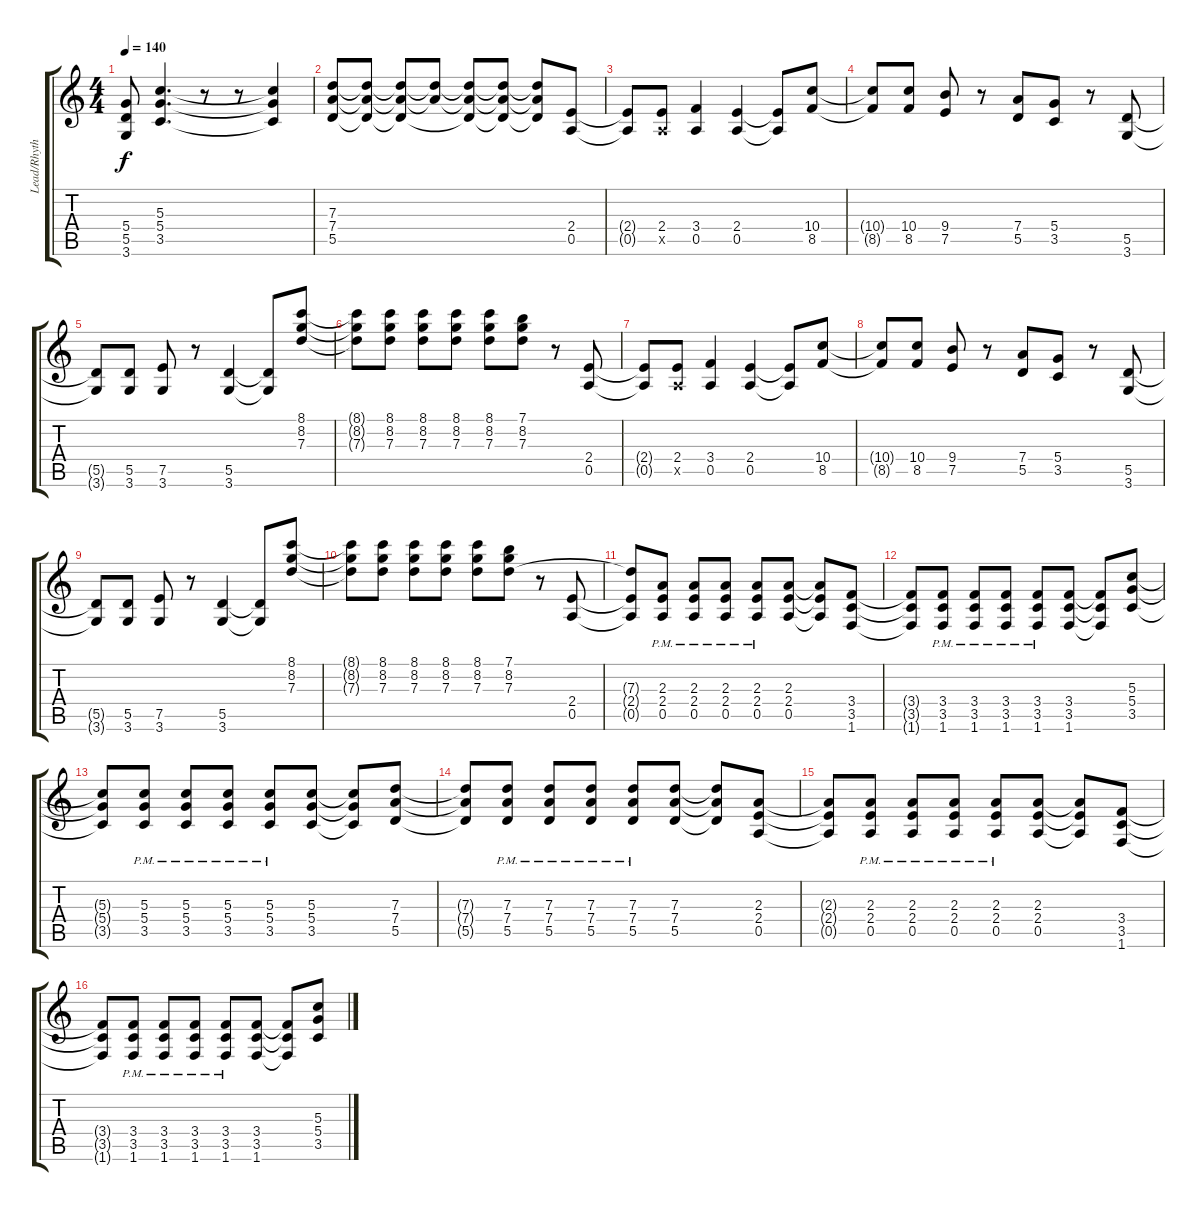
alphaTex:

\track ("Lead/Rhythm" "Lead/Rhyth") {instrument distortionguitar}
\staff {score tabs}
\tuning (E4 B3 G3 D3 A2 E2) {hide}
\ts (4 4)
\tempo 140
\clef g2
\ks c
(5.4{t} 5.5{t} 3.6{t}).8{dy f} (5.3 5.4 3.5).4{d} r.8 r.8 (5.3{t} 5.4{t} 3.5{t}).4 |
(7.3 7.4 5.5).8 (7.3{t} 7.4{t} 5.5{t}).8 (7.3{t} 7.4{t} 5.5{t}).8 (7.3{t} 7.4{t}).8 (7.3{t} 7.4{t} 5.5{t}).8 (7.3{t} 7.4{t} 5.5{t}).8 (7.3{t} 7.4{t} 5.5{t}).8 (2.4 0.5).8 |
(2.4{t} 0.5{t}).8 (2.4 0.5{x}).8 (3.4 0.5).4 (2.4 0.5).4 (2.4{t} 0.5{t}).8 (10.4 8.5).8 |
(10.4{t} 8.5{t}).8 (10.4 8.5).8 (9.4 7.5).8 r.8 (7.4 5.5).8 (5.4 3.5).8 r.8 (5.5 3.6).8 |
(5.5{t} 3.6{t}).8 (5.5 3.6).8 (7.5 3.6).8 r.8 (5.5 3.6).4 (5.5{t} 3.6{t}).8 (8.1 8.2 7.3).8 |
(8.1{t} 8.2{t} 7.3{t}).8 (8.1 8.2 7.3).8 (8.1 8.2 7.3).8 (8.1 8.2 7.3).8 (8.1 8.2 7.3).8 (7.1 8.2 7.3).8 r.8 (2.4 0.5).8 |
(2.4{t} 0.5{t}).8 (2.4 0.5{x}).8 (3.4 0.5).4 (2.4 0.5).4 (2.4{t} 0.5{t}).8 (10.4 8.5).8 |
(10.4{t} 8.5{t}).8 (10.4 8.5).8 (9.4 7.5).8 r.8 (7.4 5.5).8 (5.4 3.5).8 r.8 (5.5 3.6).8 |
(5.5{t} 3.6{t}).8 (5.5 3.6).8 (7.5 3.6).8 r.8 (5.5 3.6).4 (5.5{t} 3.6{t}).8 (8.1 8.2 7.3).8 |
(8.1{t} 8.2{t} 7.3{t}).8 (8.1 8.2 7.3).8 (8.1 8.2 7.3).8 (8.1 8.2 7.3).8 (8.1 8.2 7.3).8 (7.1 8.2 7.3).8 r.8 (2.4 0.5).8 |
(7.3{t} 2.4{t} 0.5{t}).8 (2.3 2.4 0.5{pm}).8 (2.3{pm} 2.4 0.5).8 (2.3{pm} 2.4 0.5).8 (2.3{pm} 2.4 0.5).8 (2.3 2.4 0.5).8 (2.3{t} 2.4{t} 0.5{t}).8 (3.4 3.5 1.6).8 |
(3.4{t} 3.5{t} 1.6{t}).8 (3.4{pm} 3.5 1.6).8 (3.4{pm} 3.5 1.6).8 (3.4{pm} 3.5 1.6).8 (3.4{pm} 3.5 1.6).8 (3.4 3.5 1.6).8 (3.4{t} 3.5{t} 1.6{t}).8 (5.3 5.4 3.5).8 |
(5.3{t} 5.4{t} 3.5{t}).8 (5.3{pm} 5.4 3.5).8 (5.3{pm} 5.4 3.5).8 (5.3{pm} 5.4 3.5).8 (5.3{pm} 5.4 3.5).8 (5.3 5.4 3.5).8 (5.3{t} 5.4{t} 3.5{t}).8 (7.3 7.4 5.5).8 |
(7.3{t} 7.4{t} 5.5{t}).8 (7.3 7.4 5.5{pm}).8 (7.3 7.4 5.5{pm}).8 (7.3 7.4 5.5{pm}).8 (7.3 7.4 5.5{pm}).8 (7.3 7.4 5.5).8 (7.3{t} 7.4{t} 5.5{t}).8 (2.3 2.4 0.5).8 |
(2.3{t} 2.4{t} 0.5{t}).8 (2.3 2.4 0.5{pm}).8 (2.3{pm} 2.4 0.5).8 (2.3{pm} 2.4 0.5).8 (2.3{pm} 2.4 0.5).8 (2.3 2.4 0.5).8 (2.3{t} 2.4{t} 0.5{t}).8 (3.4 3.5 1.6).8 |
(3.4{t} 3.5{t} 1.6{t}).8 (3.4{pm} 3.5 1.6).8 (3.4{pm} 3.5 1.6).8 (3.4{pm} 3.5 1.6).8 (3.4{pm} 3.5 1.6).8 (3.4 3.5 1.6).8 (3.4{t} 3.5{t} 1.6{t}).8 (5.3 5.4 3.5).8
